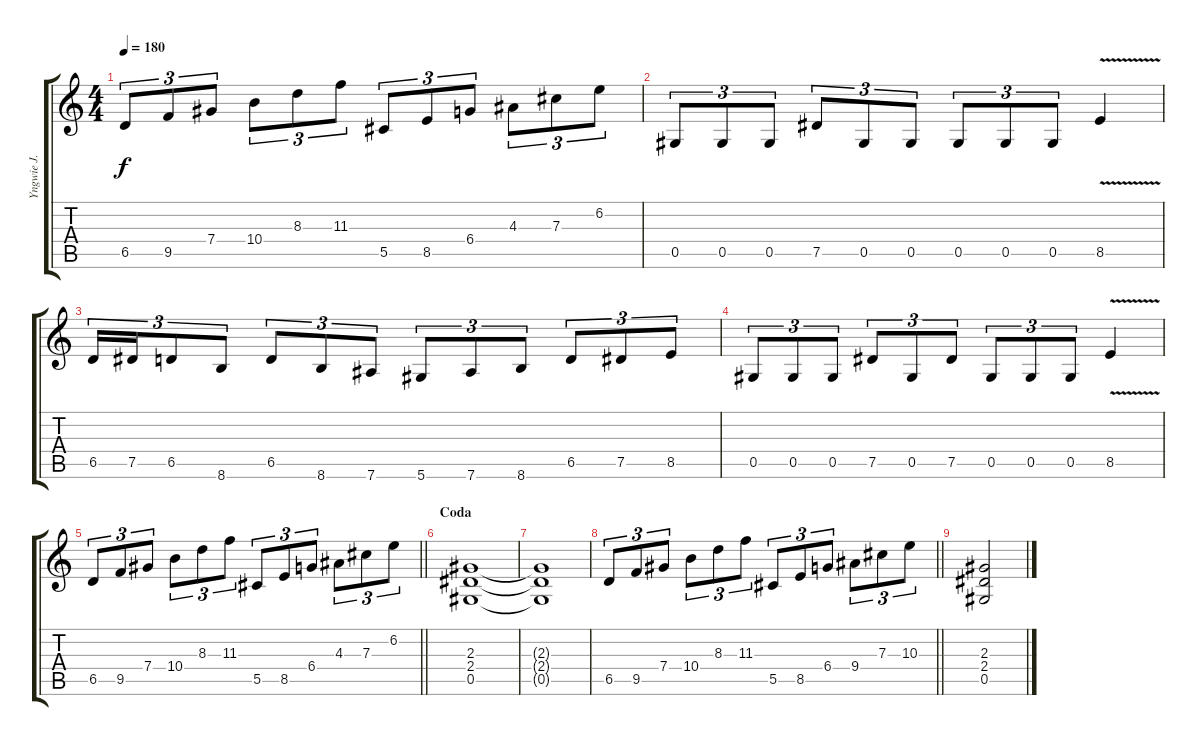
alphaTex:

\track ("Yngwie J. Malmsteen" "Yngwie J. ") {instrument distortionguitar}
\staff {score tabs}
\tuning (Eb4 Bb3 Gb3 Db3 Ab2 Eb2) {hide}
\ts (4 4)
\tempo 180
\clef g2
\ks c
6.5.8{tu (3 2) dy f} 9.5.8{tu (3 2)} 7.4.8{tu (3 2)} 10.4.8{tu (3 2)} 8.3.8{tu (3 2)} 11.3.8{tu (3 2)} 5.5.8{tu (3 2)} 8.5.8{tu (3 2)} 6.4.8{tu (3 2)} 4.3.8{tu (3 2)} 7.3.8{tu (3 2)} 6.2.8{tu (3 2)} |
0.5.8{tu (3 2)} 0.5.8{tu (3 2)} 0.5.8{tu (3 2)} 7.5.8{tu (3 2)} 0.5.8{tu (3 2)} 0.5.8{tu (3 2)} 0.5.8{tu (3 2)} 0.5.8{tu (3 2)} 0.5.8{tu (3 2)} 8.5{v}.4 |
6.5.16{tu (3 2)} 7.5.16{tu (3 2)} 6.5.8{tu (3 2)} 8.6.8{tu (3 2)} 6.5.8{tu (3 2)} 8.6.8{tu (3 2)} 7.6.8{tu (3 2)} 5.6.8{tu (3 2)} 7.6.8{tu (3 2)} 8.6.8{tu (3 2)} 6.5.8{tu (3 2)} 7.5.8{tu (3 2)} 8.5.8{tu (3 2)} |
0.5.8{tu (3 2)} 0.5.8{tu (3 2)} 0.5.8{tu (3 2)} 7.5.8{tu (3 2)} 0.5.8{tu (3 2)} 7.5.8{tu (3 2)} 0.5.8{tu (3 2)} 0.5.8{tu (3 2)} 0.5.8{tu (3 2)} 8.5{v}.4 |
\barLineRight lightlight
6.5.8{tu (3 2)} 9.5.8{tu (3 2)} 7.4.8{tu (3 2)} 10.4.8{tu (3 2)} 8.3.8{tu (3 2)} 11.3.8{tu (3 2)} 5.5.8{tu (3 2)} 8.5.8{tu (3 2)} 6.4.8{tu (3 2)} 4.3.8{tu (3 2)} 7.3.8{tu (3 2)} 6.2.8{tu (3 2)} |
\section ("" "Coda")
(2.3 2.4 0.5).1 |
(2.3{t} 2.4{t} 0.5{t}).1 |
\barLineRight lightlight
6.5.8{tu (3 2)} 9.5.8{tu (3 2)} 7.4.8{tu (3 2)} 10.4.8{tu (3 2)} 8.3.8{tu (3 2)} 11.3.8{tu (3 2)} 5.5.8{tu (3 2)} 8.5.8{tu (3 2)} 6.4.8{tu (3 2)} 9.4.8{tu (3 2)} 7.3.8{tu (3 2)} 10.3.8{tu (3 2)} |
(2.3 2.4 0.5).2
